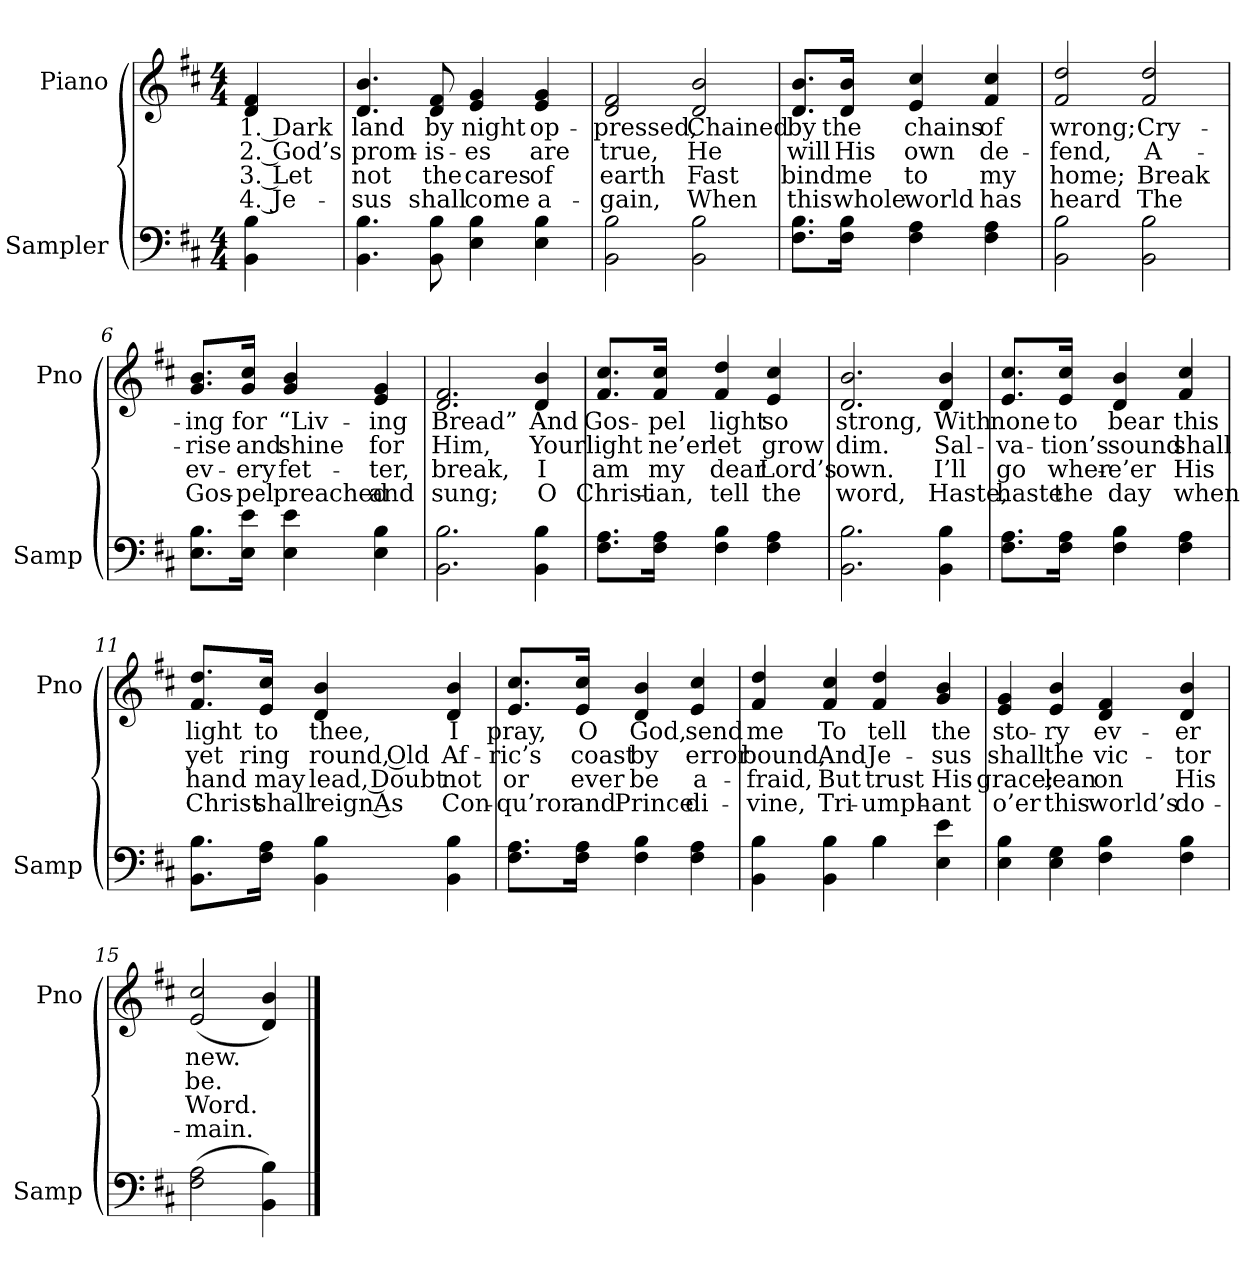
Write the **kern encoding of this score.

**kern	**kern	**text	**text	**text	**text
*part2	*part1	*part1	*part1	*part1	*part1
*staff2	*staff1	*staff1	*staff1	*staff1	*staff1
*I"Sampler	*I"Piano	*	*	*	*
*I'Samp	*I'Pno	*	*	*	*
*clefF4	*clefG2	*	*	*	*
*k[f#c#]	*k[f#c#]	*	*	*	*
*D:	*D:	*	*	*	*
*M4/4	*M4/4	*	*	*	*
=1	=1	=1	=1	=1	=1
4BB 4B	4d 4f#	1. Dark	2. God’s	3. Let	4. Je-
=2	=2	=2	=2	=2	=2
4.BB 4.B	4.d 4.b	land	prom-	not	-sus
8BB 8B	8d 8f#	by	-is-	the	shall
4E 4B	4e 4g	night	-es	cares	come
4E 4B	4e 4g	op-	are	of	a-
=3	=3	=3	=3	=3	=3
2BB 2B	2d 2f#	-pressed,	true,	earth	-gain,
2BB 2B	2d 2b	Chained	He	Fast	When
=4	=4	=4	=4	=4	=4
8.F#\ 8.B\L	8.d/ 8.b/L	by	will	bind	this
16F#\ 16B\Jk	16d/ 16b/Jk	the	His	me	whole
4F# 4A	4e 4cc#	chains	own	to	world
4F# 4A	4f# 4cc#	of	de-	my	has
=5	=5	=5	=5	=5	=5
2BB 2B	2f# 2dd	wrong;	-fend,	home;	heard
2BB 2B	2f# 2dd	Cry-	A-	Break	The
=6	=6	=6	=6	=6	=6
8.E\ 8.B\L	8.g/ 8.b/L	-ing	-rise	ev-	Gos-
16E\ 16e\Jk	16g/ 16cc#/Jk	for	and	-ery	-pel
4E 4e	4g 4b	“Liv-	shine	fet-	preached
4E 4B	4e 4g	-ing	for	-ter,	and
=7	=7	=7	=7	=7	=7
2.BB 2.B	2.d 2.f#	Bread”	Him,	break,	sung;
4BB 4B	4d 4b	And	Your	I	O
=8	=8	=8	=8	=8	=8
8.F#\ 8.A\L	8.f#/ 8.cc#/L	Gos-	light	am	Christ-
16F#\ 16A\Jk	16f#/ 16cc#/Jk	-pel	ne’er	my	-ian,
4F# 4B	4f# 4dd	light	let	dear	tell
4F# 4A	4e 4cc#	so	grow	Lord’s	the
=9	=9	=9	=9	=9	=9
2.BB 2.B	2.d 2.b	strong,	dim.	own.	word,
4BB 4B	4d 4b	With	Sal-	I’ll	Haste,
=10	=10	=10	=10	=10	=10
8.F#\ 8.A\L	8.e/ 8.cc#/L	none	-va-	go	haste
16F#\ 16A\Jk	16e/ 16cc#/Jk	to	-tion’s	wher-	the
4F# 4B	4d 4b	bear	sound	-e’er	day
4F# 4A	4f# 4cc#	this	shall	His	when
=11	=11	=11	=11	=11	=11
8.BB\ 8.B\L	8.f#/ 8.dd/L	light	yet	hand	Christ
16F#\ 16A\Jk	16e/ 16cc#/Jk	to	ring	may	shall
4BB 4B	4d 4b	thee,	round, Old	lead, Doubt	reign As
4BB 4B	4d 4b	I	Af-	not	Con-
=12	=12	=12	=12	=12	=12
8.F#\ 8.A\L	8.e/ 8.cc#/L	pray,	-ric’s	or	-qu’ror
16F#\ 16A\Jk	16e/ 16cc#/Jk	O	coast	ever	and
4F# 4B	4d 4b	God,	by	be	Prince
4F# 4A	4e 4cc#	send	error	a-	di-
=13	=13	=13	=13	=13	=13
*^	*	*	*	*	*
4BB 4B	2ryy	4f# 4dd	me	bound,	-fraid,	-vine,
4BB 4B	.	4f# 4cc#	To	And	But	Tri-
4B\	4B	4f# 4dd	tell	Je-	trust	-umph-
4E 4e	4ryy	4g 4b	the	-sus	His	-ant
*v	*v	*	*	*	*	*
=14	=14	=14	=14	=14	=14
4E 4B	4e 4g	sto-	shall	grace;	o’er
4E 4G	4e 4b	-ry	the	lean	this
4F# 4B	4d 4f#	ev-	vic-	on	world’s
4F# 4B	4d 4b	-er	-tor	His	do-
=15	=15	=15	=15	=15	=15
(2F# 2A	(2e 2cc#	new.	be.	Word.	-main.
4BB 4B)	4d 4b)	.	.	.	.
==	==	==	==	==	==
*-	*-	*-	*-	*-	*-
